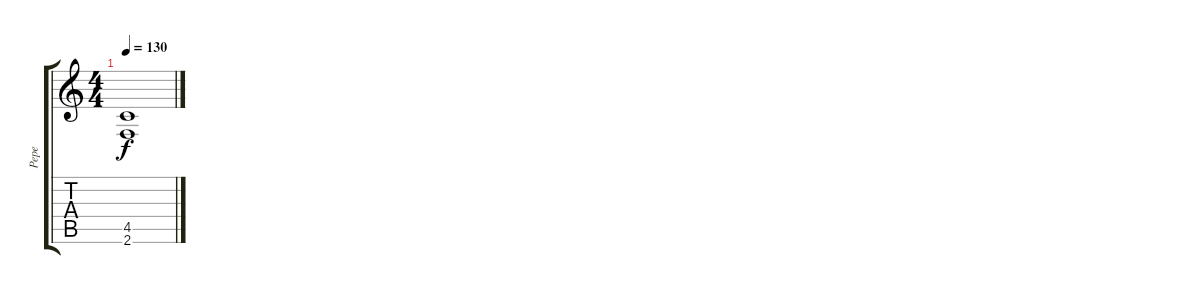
\track ("Pepe" "Pepe") {instrument distortionguitar}
\staff {score tabs}
\tuning (Eb4 Bb3 Gb3 Db3 Ab2 Eb2) {hide}
\ts (4 4)
\tempo 130
\clef g2
\ks c
(4.5{t} 2.6{t}).1{dy f}
